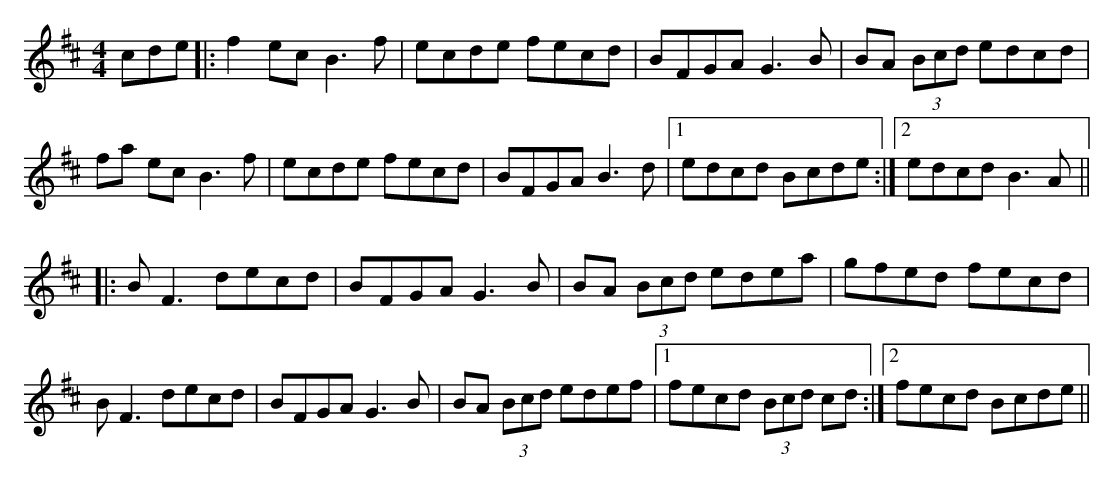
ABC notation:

X:1
M:4/4
K:Bmin
cde|:f2 ec B3f|ecde fecd|BFGA G3B|BA (3Bcd edcd|
fa ec B3f|ecde fecd|BFGA B3d|1 edcd Bcde:|2 edcd B3 A||
|:BF3 decd|BFGA G3B|BA (3Bcd edea|gfed fecd|
BF3 decd|BFGA G3B|BA (3Bcd edef|1 fecd (3Bcd cd:|2 fecd Bcde||
